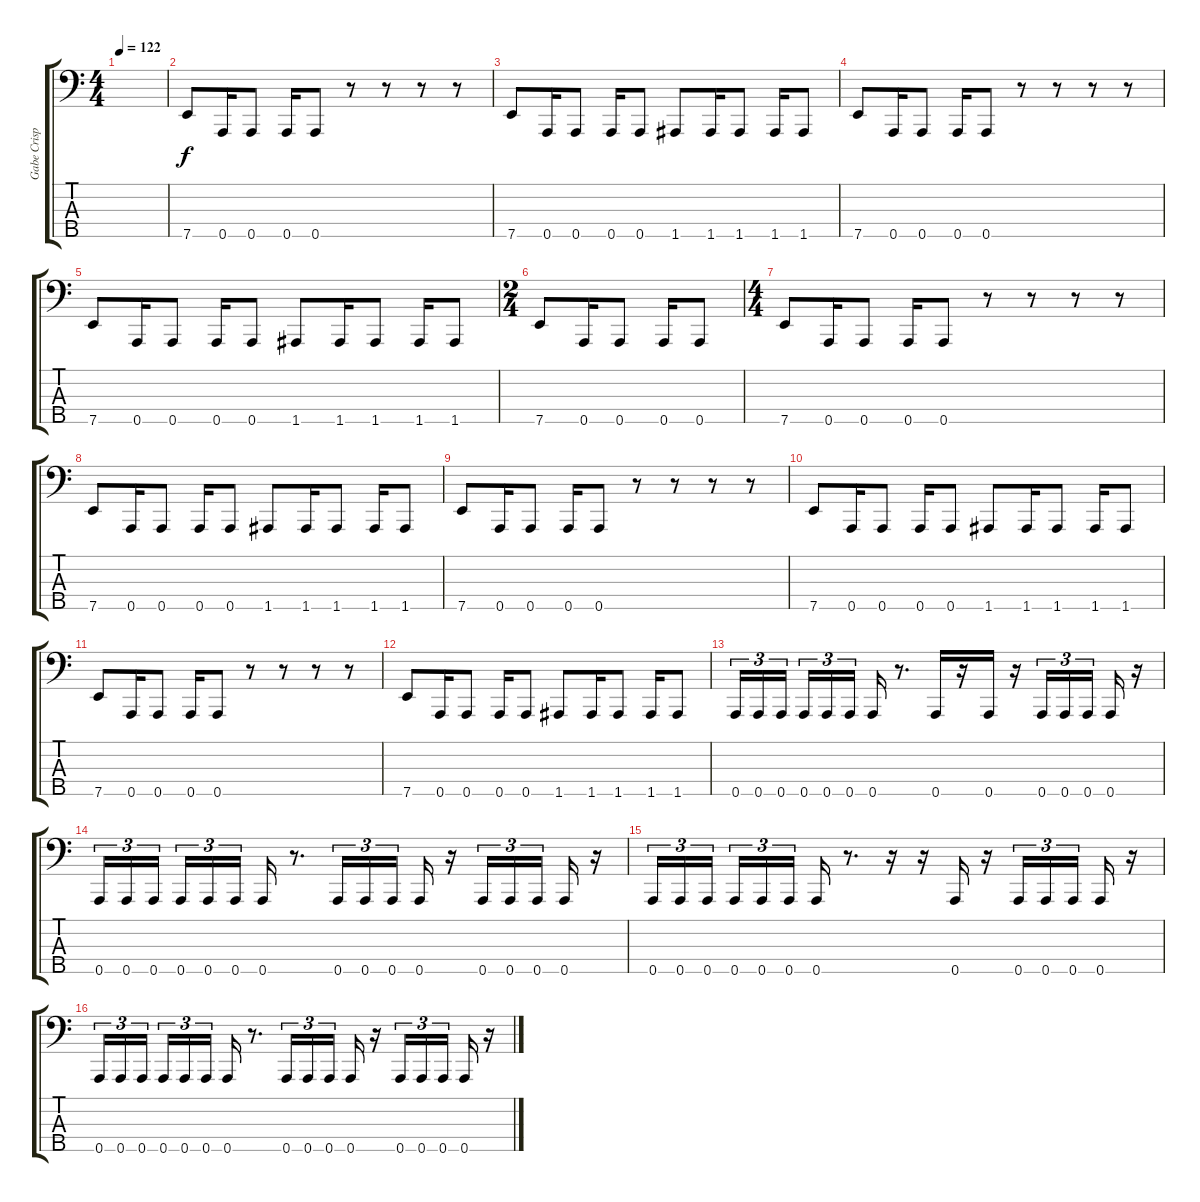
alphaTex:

\track ("Gabe Crisp" "Gabe Crisp") {instrument electricbassfinger}
\staff {score tabs}
\tuning (G2 D2 A1 E1 A0) {hide}
\ts (4 4)
\tempo 122
\clef f4
\ks c
|
7.5.8 0.5.16 0.5.8 0.5.16 0.5.8 r.8 r.8 r.8 r.8 |
7.5.8 0.5.16 0.5.8 0.5.16 0.5.8 1.5.8 1.5.16 1.5.8 1.5.16 1.5.8 |
7.5.8 0.5.16 0.5.8 0.5.16 0.5.8 r.8 r.8 r.8 r.8 |
7.5.8 0.5.16 0.5.8 0.5.16 0.5.8 1.5.8 1.5.16 1.5.8 1.5.16 1.5.8 |
\ts (2 4)
7.5.8 0.5.16 0.5.8 0.5.16 0.5.8 |
\ts (4 4)
7.5.8 0.5.16 0.5.8 0.5.16 0.5.8 r.8 r.8 r.8 r.8 |
7.5.8 0.5.16 0.5.8 0.5.16 0.5.8 1.5.8 1.5.16 1.5.8 1.5.16 1.5.8 |
7.5.8 0.5.16 0.5.8 0.5.16 0.5.8 r.8 r.8 r.8 r.8 |
7.5.8 0.5.16 0.5.8 0.5.16 0.5.8 1.5.8 1.5.16 1.5.8 1.5.16 1.5.8 |
7.5.8 0.5.16 0.5.8 0.5.16 0.5.8 r.8 r.8 r.8 r.8 |
7.5.8 0.5.16 0.5.8 0.5.16 0.5.8 1.5.8 1.5.16 1.5.8 1.5.16 1.5.8 |
0.5.16{tu (3 2)} 0.5.16{tu (3 2)} 0.5.16{tu (3 2) beam splitsecondary} 0.5.16{tu (3 2)} 0.5.16{tu (3 2)} 0.5.16{tu (3 2)} 0.5.16 r.8{d} 0.5.16 r.16 0.5.16 r.16 0.5.16{tu (3 2)} 0.5.16{tu (3 2)} 0.5.16{tu (3 2) beam splitsecondary} 0.5.16 r.16 |
0.5.16{tu (3 2)} 0.5.16{tu (3 2)} 0.5.16{tu (3 2) beam splitsecondary} 0.5.16{tu (3 2)} 0.5.16{tu (3 2)} 0.5.16{tu (3 2)} 0.5.16 r.8{d} 0.5.16{tu (3 2)} 0.5.16{tu (3 2)} 0.5.16{tu (3 2) beam splitsecondary} 0.5.16 r.16 0.5.16{tu (3 2)} 0.5.16{tu (3 2)} 0.5.16{tu (3 2) beam splitsecondary} 0.5.16 r.16 |
0.5.16{tu (3 2)} 0.5.16{tu (3 2)} 0.5.16{tu (3 2) beam splitsecondary} 0.5.16{tu (3 2)} 0.5.16{tu (3 2)} 0.5.16{tu (3 2)} 0.5.16 r.8{d} r.16 r.16 0.5.16 r.16 0.5.16{tu (3 2)} 0.5.16{tu (3 2)} 0.5.16{tu (3 2) beam splitsecondary} 0.5.16 r.16 |
0.5.16{tu (3 2)} 0.5.16{tu (3 2)} 0.5.16{tu (3 2) beam splitsecondary} 0.5.16{tu (3 2)} 0.5.16{tu (3 2)} 0.5.16{tu (3 2)} 0.5.16 r.8{d} 0.5.16{tu (3 2)} 0.5.16{tu (3 2)} 0.5.16{tu (3 2) beam splitsecondary} 0.5.16 r.16 0.5.16{tu (3 2)} 0.5.16{tu (3 2)} 0.5.16{tu (3 2) beam splitsecondary} 0.5.16 r.16
